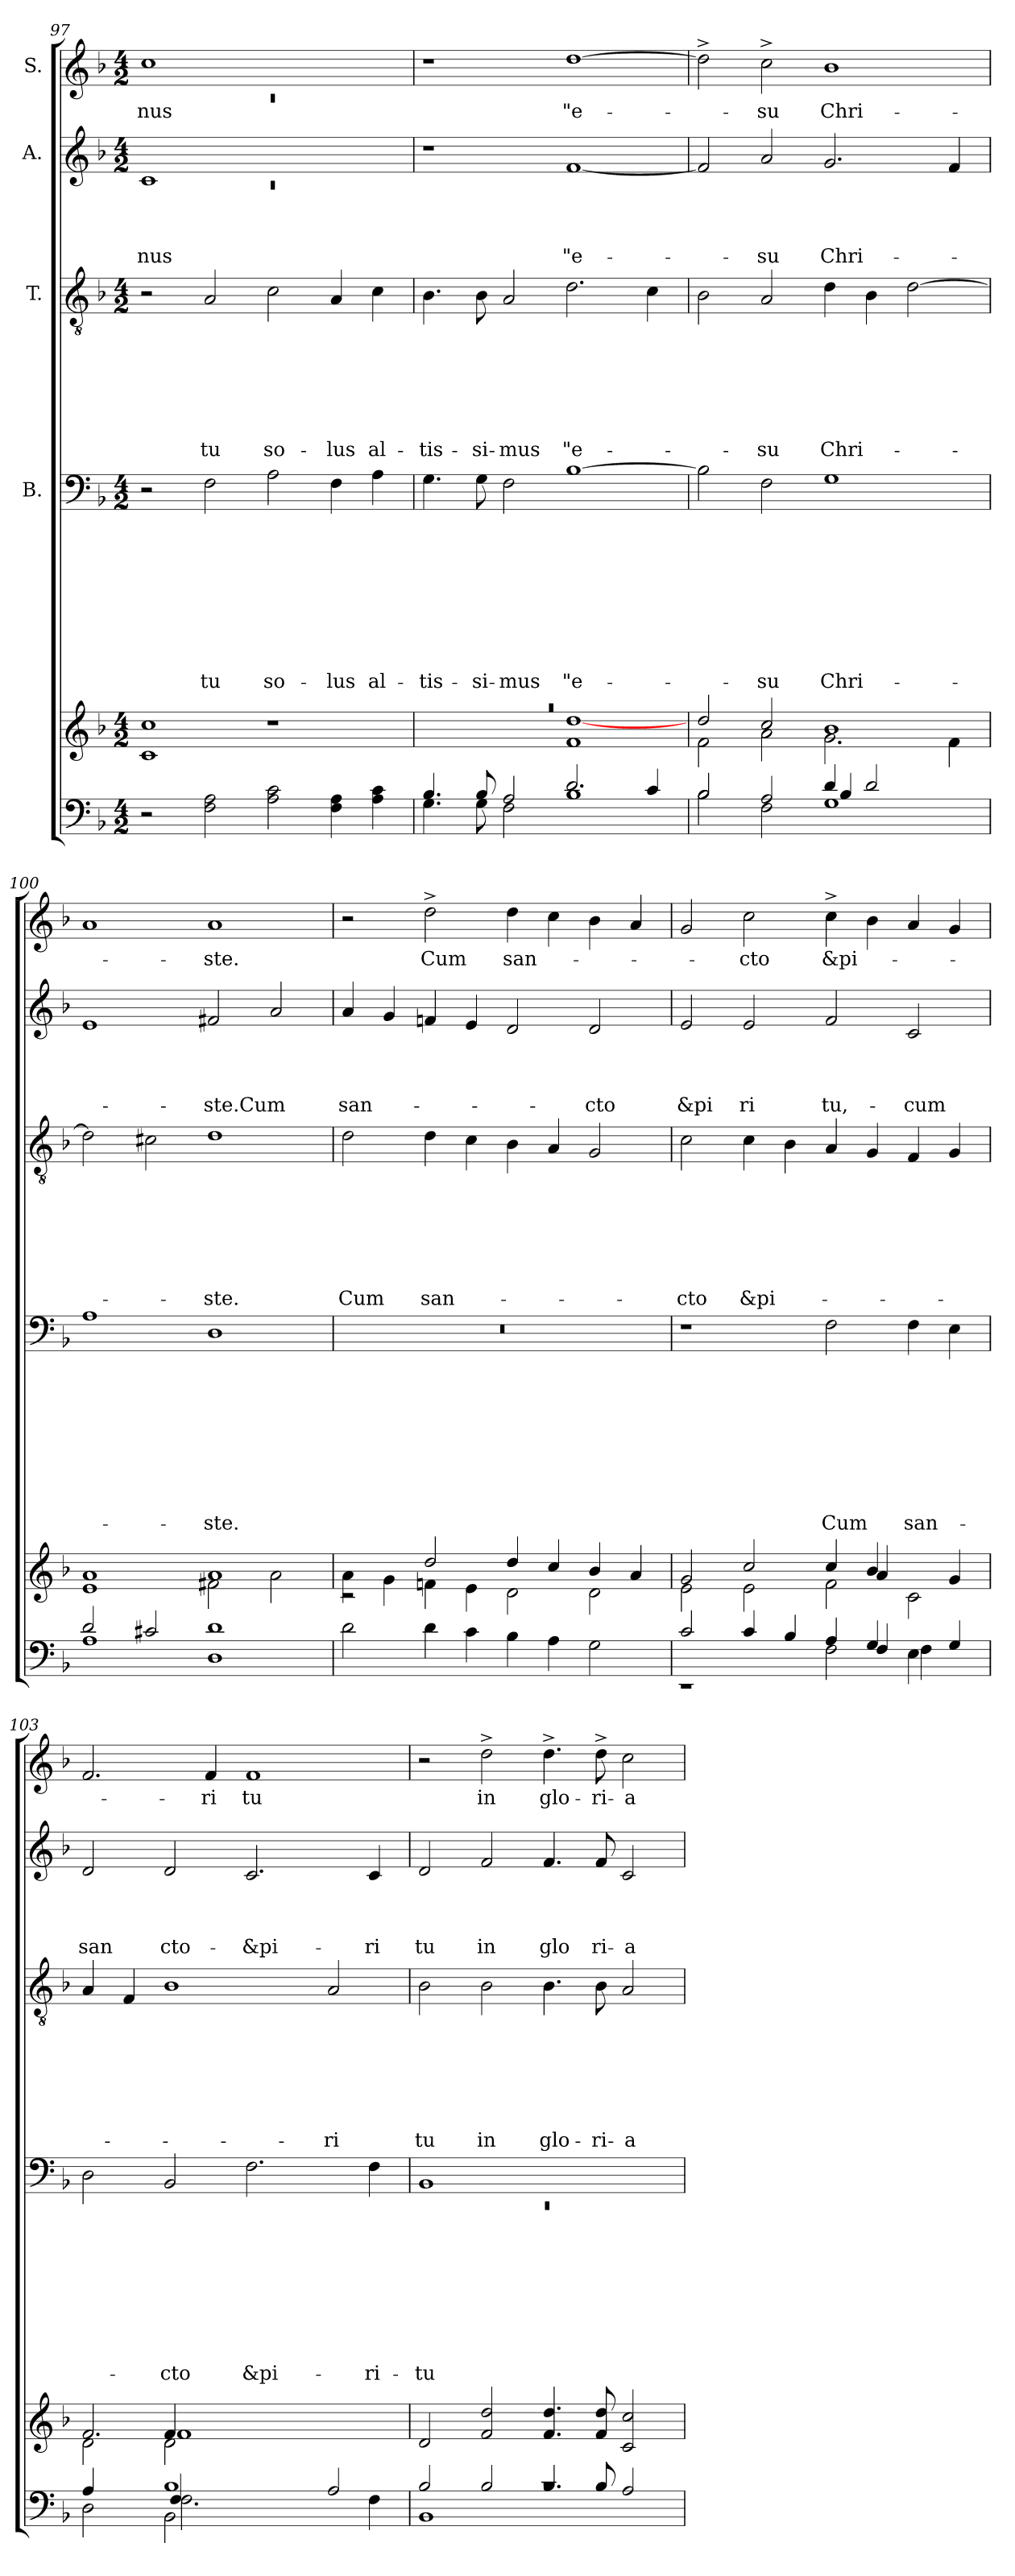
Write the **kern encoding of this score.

**kern	**kern	**kern	**text	**text	**text	**text	**text	**text	**text	**text	**text	**kern	**text	**text	**text	**text	**text	**text	**text	**kern	**text	**text	**text	**text	**kern	**text
*part5	*part5	*part4	*part4	*part4	*part4	*part4	*part4	*part4	*part4	*part4	*part4	*part3	*part3	*part3	*part3	*part3	*part3	*part3	*part3	*part2	*part2	*part2	*part2	*part2	*part1	*part1
*staff6	*staff5	*staff4	*staff4	*staff4	*staff4	*staff4	*staff4	*staff4	*staff4	*staff4	*staff4	*staff3	*staff3	*staff3	*staff3	*staff3	*staff3	*staff3	*staff3	*staff2	*staff2	*staff2	*staff2	*staff2	*staff1	*staff1
*	*	*I"B.	*	*	*	*	*	*	*	*	*	*I"T.	*	*	*	*	*	*	*	*I"A.	*	*	*	*	*I"S.	*
*clefF4	*clefG2	*clefF4	*	*	*	*	*	*	*	*	*	*clefGv2	*	*	*	*	*	*	*	*clefG2	*	*	*	*	*clefG2	*
*k[b-]	*k[b-]	*k[b-]	*	*	*	*	*	*	*	*	*	*k[b-]	*	*	*	*	*	*	*	*k[b-]	*	*	*	*	*k[b-]	*
*F:	*F:	*F:	*	*	*	*	*	*	*	*	*	*F:	*	*	*	*	*	*	*	*F:	*	*	*	*	*F:	*
*M4/2	*M4/2	*M4/2	*	*	*	*	*	*	*	*	*	*M4/2	*	*	*	*	*	*	*	*M4/2	*	*	*	*	*M4/2	*
=97	=97	=97	=97	=97	=97	=97	=97	=97	=97	=97	=97	=97	=97	=97	=97	=97	=97	=97	=97	=97	=97	=97	=97	=97	=97	=97
*	*	*	*	*	*	*	*	*	*	*	*	*	*	*	*	*	*	*	*	*^	*	*	*	*	*^	*
!	!	!	!	!	!	!	!	!	!	!	!	!	!	!	!	!	!	!	!	!	!LO:N:vis=1	!	!	!	!LO:LY:b	!	!LO:N:vis=1	!LO:LY:b
2r	1c 1cc	2r	.	.	.	.	.	.	.	.	.	2r	.	.	.	.	.	.	.	1c	0rc	.	.	.	-nus	1cc	0rc	-nus
!	!	!	!	!	!	!	!	!	!	!	!LO:LY:b	!	!	!	!	!	!	!	!LO:LY:b	!	!	!	!	!	!	!	!	!
2F\ 2A\	.	2F\	.	.	.	.	.	.	.	.	tu	2A/	.	.	.	.	.	.	tu	.	.	.	.	.	.	.	.	.
!	!	!	!	!	!	!	!	!	!	!	!LO:LY:b	!	!	!	!	!	!	!	!LO:LY:b	!	!	!	!	!	!	!	!	!
2A\ 2c\	1r	2A\	.	.	.	.	.	.	.	.	so-	2c\	.	.	.	.	.	.	so-	1ryy	.	.	.	.	.	1ryy	.	.
!	!	!	!	!	!	!	!	!	!	!	!LO:LY:b	!	!	!	!	!	!	!	!LO:LY:b	!	!	!	!	!	!	!	!	!
4F\ 4A\	.	4F\	.	.	.	.	.	.	.	.	-lus	4A/	.	.	.	.	.	.	-lus	.	.	.	.	.	.	.	.	.
!	!	!	!	!	!	!	!	!	!	!	!LO:LY:b	!	!	!	!	!	!	!	!LO:LY:b	!	!	!	!	!	!	!	!	!
4A\ 4c\	.	4A\	.	.	.	.	.	.	.	.	al-	4c\	.	.	.	.	.	.	al-	.	.	.	.	.	.	.	.	.
*	*	*	*	*	*	*	*	*	*	*	*	*	*	*	*	*	*	*	*	*v	*v	*	*	*	*	*	*	*
*	*	*	*	*	*	*	*	*	*	*	*	*	*	*	*	*	*	*	*	*	*	*	*	*	*v	*v	*
=98	=98	=98	=98	=98	=98	=98	=98	=98	=98	=98	=98	=98	=98	=98	=98	=98	=98	=98	=98	=98	=98	=98	=98	=98	=98	=98
*^	*	*	*	*	*	*	*	*	*	*	*	*	*	*	*	*	*	*	*	*	*	*	*	*	*	*
!	!	!LO:N:vis=1	!	!	!	!	!	!	!	!	!	!LO:LY:b	!	!	!	!	!	!	!	!LO:LY:b	!	!	!	!	!	!	!
*	*	*^	*	*	*	*	*	*	*	*	*	*	*	*	*	*	*	*	*	*	*	*	*	*	*	*	*
4.G\	4.B-/	0raa	1ryy	4.G\	.	.	.	.	.	.	.	.	-tis-	4.B-\	.	.	.	.	.	.	-tis-	1r	.	.	.	.	1r	.
!	!	!	!	!	!	!	!	!	!	!	!	!	!LO:LY:b	!	!	!	!	!	!	!	!LO:LY:b	!	!	!	!	!	!	!
8G\	8B-/	.	.	8G\	.	.	.	.	.	.	.	.	-si-	8B-\	.	.	.	.	.	.	-si-	.	.	.	.	.	.	.
!	!	!	!	!	!	!	!	!	!	!	!	!	!LO:LY:b	!	!	!	!	!	!	!	!LO:LY:b	!	!	!	!	!	!	!
2A/	2F\	.	.	2F\	.	.	.	.	.	.	.	.	-mus	2A/	.	.	.	.	.	.	-mus	.	.	.	.	.	.	.
!	!	!	!	!	!	!	!	!	!	!	!	!	!LO:LY:b	!	!	!	!	!	!	!	!LO:LY:b	!	!	!	!	!LO:LY:b	!	!LO:LY:b
2.d/	1B-	.	1f [>1dd	[>1B-	.	.	.	.	.	.	.	.	"e-	2.d\	.	.	.	.	.	.	"e-	[<1f	.	.	.	"e-	[>1dd	"e-
4c/	.	.	.	.	.	.	.	.	.	.	.	.	.	4c\	.	.	.	.	.	.	.	.	.	.	.	.	.	.
=99	=99	=99	=99	=99	=99	=99	=99	=99	=99	=99	=99	=99	=99	=99	=99	=99	=99	=99	=99	=99	=99	=99	=99	=99	=99	=99	=99	=99
*	*^	*	*	*	*	*	*	*	*	*	*	*	*	*	*	*	*	*	*	*	*	*	*	*	*	*	*	*
2B-\	2B-/	1ryy	2dd/	2f\	2B-\]	.	.	.	.	.	.	.	.	.	2B-\	.	.	.	.	.	.	.	2f/]	.	.	.	.	2dd^>\]	.
!	!	!	!	!	!	!	!	!	!	!	!	!	!	!LO:LY:b	!	!	!	!	!	!	!	!LO:LY:b	!	!	!	!	!LO:LY:b	!	!LO:LY:b
2A/	2F\	.	2a\	2cc/	2F\	.	.	.	.	.	.	.	.	-su	2A/	.	.	.	.	.	.	-su	2a/	.	.	.	-su	2cc^>\	-su
!	!	!	!	!	!	!	!	!	!	!	!	!	!	!LO:LY:b	!	!	!	!	!	!	!	!LO:LY:b	!	!	!	!	!LO:LY:b	!	!LO:LY:b
1G	4d/	4B-/	1b-	2.g\	1G	.	.	.	.	.	.	.	.	Chri-	4d\	.	.	.	.	.	.	Chri-	2.g/	.	.	.	Chri-	1b-	Chri-
.	2.ryy	2d/	.	.	.	.	.	.	.	.	.	.	.	.	4B-\	.	.	.	.	.	.	.	.	.	.	.	.	.	.
.	.	.	.	.	.	.	.	.	.	.	.	.	.	.	[>2d\	.	.	.	.	.	.	.	.	.	.	.	.	.	.
.	.	4ryy	.	4f\	.	.	.	.	.	.	.	.	.	.	.	.	.	.	.	.	.	.	4f/	.	.	.	.	.	.
*	*v	*v	*	*	*	*	*	*	*	*	*	*	*	*	*	*	*	*	*	*	*	*	*	*	*	*	*	*	*
=100	=100	=100	=100	=100	=100	=100	=100	=100	=100	=100	=100	=100	=100	=100	=100	=100	=100	=100	=100	=100	=100	=100	=100	=100	=100	=100	=100	=100
1A	2d/	1e 1a	1ryy	1A	.	.	.	.	.	.	.	.	.	2d\]	.	.	.	.	.	.	.	1e	.	.	.	.	1a	.
.	2c#X/	.	.	.	.	.	.	.	.	.	.	.	.	2c#X\	.	.	.	.	.	.	.	.	.	.	.	.	.	.
!	!	!	!	!	!	!	!	!	!	!	!	!	!LO:LY:b	!	!	!	!	!	!	!	!LO:LY:b	!	!	!	!	!LO:LY:b	!	!LO:LY:b
1ryy	1D 1d	1a	2f#X\	1D	.	.	.	.	.	.	.	.	-ste.	1d	.	.	.	.	.	.	-ste.	2f#X/	.	.	.	-ste.Cum	1a	-ste.
.	.	.	2a\	.	.	.	.	.	.	.	.	.	.	.	.	.	.	.	.	.	.	2a/	.	.	.	.	.	.
*v	*v	*	*	*	*	*	*	*	*	*	*	*	*	*	*	*	*	*	*	*	*	*	*	*	*	*	*	*
=101	=101	=101	=101	=101	=101	=101	=101	=101	=101	=101	=101	=101	=101	=101	=101	=101	=101	=101	=101	=101	=101	=101	=101	=101	=101	=101	=101
!	!	!	!LO:N:vis=1	!	!	!	!	!	!	!	!	!	!	!	!	!	!	!	!	!LO:LY:b	!	!	!	!	!LO:LY:b	!	!
2d\	4a\	2rc	0r	.	.	.	.	.	.	.	.	.	2d\	.	.	.	.	.	.	Cum	4a/	.	.	.	san-	2r	.
.	4g\	.	.	.	.	.	.	.	.	.	.	.	.	.	.	.	.	.	.	.	4g/	.	.	.	.	.	.
!	!	!	!	!	!	!	!	!	!	!	!	!	!	!	!	!	!	!	!	!LO:LY:b	!	!	!	!	!	!	!LO:LY:b
4d\	2dd/	4fn\	.	.	.	.	.	.	.	.	.	.	4d\	.	.	.	.	.	.	san-	4fn/	.	.	.	.	2dd^>\	Cum
4c\	.	4e\	.	.	.	.	.	.	.	.	.	.	4c\	.	.	.	.	.	.	.	4e/	.	.	.	.	.	.
!	!	!	!	!	!	!	!	!	!	!	!	!	!	!	!	!	!	!	!	!	!	!	!	!	!	!	!LO:LY:b
4B-\	4dd/	2d\	.	.	.	.	.	.	.	.	.	.	4B-\	.	.	.	.	.	.	.	2d/	.	.	.	.	4dd\	san-
4A\	4cc/	.	.	.	.	.	.	.	.	.	.	.	4A/	.	.	.	.	.	.	.	.	.	.	.	.	4cc\	.
!	!	!	!	!	!	!	!	!	!	!	!	!	!	!	!	!	!	!	!	!	!	!	!	!	!LO:LY:b	!	!
2G\	2d\	4b-/	.	.	.	.	.	.	.	.	.	.	2G/	.	.	.	.	.	.	.	2d/	.	.	.	-cto	4b-\	.
.	.	4a/	.	.	.	.	.	.	.	.	.	.	.	.	.	.	.	.	.	.	.	.	.	.	.	4a/	.
!!LO:LB:g=z
=102	=102	=102	=102	=102	=102	=102	=102	=102	=102	=102	=102	=102	=102	=102	=102	=102	=102	=102	=102	=102	=102	=102	=102	=102	=102	=102	=102
*^	*	*^	*	*	*	*	*	*	*	*	*	*	*	*	*	*	*	*	*	*	*	*	*	*	*	*	*
*	*^	*	*	*	*	*	*	*	*	*	*	*	*	*	*	*	*	*	*	*	*	*	*	*	*	*	*	*	*
!	!	!	!	!	!	!	!	!	!	!	!	!	!	!	!	!	!	!	!	!	!	!	!LO:LY:b	!	!	!	!	!LO:LY:b	!	!
2c/	1rEE	1ryy	2e\	2g/	1ryy	1r	.	.	.	.	.	.	.	.	.	2c\	.	.	.	.	.	.	-cto	2e/	.	.	.	&pi	2g/	.
!	!	!	!	!	!	!	!	!	!	!	!	!	!	!	!	!	!	!	!	!	!	!	!LO:LY:b	!	!	!	!	!LO:LY:b	!	!LO:LY:b
4c/	.	.	2cc/	2e\	.	.	.	.	.	.	.	.	.	.	.	4c\	.	.	.	.	.	.	&pi-	2e/	.	.	.	ri	2cc\	-cto
4B-/	.	.	.	.	.	.	.	.	.	.	.	.	.	.	.	4B-\	.	.	.	.	.	.	.	.	.	.	.	.	.	.
!	!	!	!	!	!	!	!	!	!	!	!	!	!	!	!LO:LY:b	!	!	!	!	!	!	!	!	!	!	!	!	!LO:LY:b	!	!LO:LY:b
2F\	4A/	4ryy	2f\	4cc/	4ryy	2F\	.	.	.	.	.	.	.	.	Cum	4A/	.	.	.	.	.	.	.	2f/	.	.	.	tu,-	4cc^>\	&pi-
.	4G/	4F/	.	4b-/	4a/	.	.	.	.	.	.	.	.	.	.	4G/	.	.	.	.	.	.	.	.	.	.	.	.	4b-\	.
!	!	!	!	!	!	!	!	!	!	!	!	!	!	!	!LO:LY:b	!	!	!	!	!	!	!	!	!	!	!	!	!LO:LY:b	!	!
4E\	4F\	4ryy	2ryy	2c\	4ryy	4F\	.	.	.	.	.	.	.	.	san-	4F/	.	.	.	.	.	.	.	2c/	.	.	.	-cum	4a/	.
4ryy	4ryy	4G/	.	.	4g/	4E\	.	.	.	.	.	.	.	.	.	4G/	.	.	.	.	.	.	.	.	.	.	.	.	4g/	.
=103	=103	=103	=103	=103	=103	=103	=103	=103	=103	=103	=103	=103	=103	=103	=103	=103	=103	=103	=103	=103	=103	=103	=103	=103	=103	=103	=103	=103	=103	=103
*	*	*^	*	*	*^	*	*	*	*	*	*	*	*	*	*	*	*	*	*	*	*	*	*	*	*	*	*	*	*	*
!	!	!	!	!	!	!	!	!	!	!	!	!	!	!	!	!	!	!	!	!	!	!	!	!	!	!	!	!	!	!LO:LY:b	!	!
2D\	4A/	2ryy	2ryy	2d\	2.f/	2ryy	2ryy	2D\	.	.	.	.	.	.	.	.	.	4A/	.	.	.	.	.	.	.	2d/	.	.	.	san	2.f/	.
.	4ryy	.	.	.	.	.	.	.	.	.	.	.	.	.	.	.	.	4F/	.	.	.	.	.	.	.	.	.	.	.	.	.	.
!	!	!	!	!	!	!	!	!	!	!	!	!	!	!	!	!	!LO:LY:b	!	!	!	!	!	!	!	!	!	!	!	!	!LO:LY:b	!	!
1B-	4F/	2BB-\	2.F\	2d\	.	4f/	1f	2BB-/	.	.	.	.	.	.	.	.	-cto	1B-	.	.	.	.	.	.	.	2d/	.	.	.	cto-	.	.
!	!	!	!	!	!	!	!	!	!	!	!	!	!	!	!	!	!	!	!	!	!	!	!	!	!	!	!	!	!	!	!	!LO:LY:b
.	1ryy	.	.	.	2ryy	2ryy	.	.	.	.	.	.	.	.	.	.	.	.	.	.	.	.	.	.	.	.	.	.	.	.	4f/	-ri
!	!	!	!	!	!	!	!	!	!	!	!	!	!	!	!	!	!LO:LY:b	!	!	!	!	!	!	!	!	!	!	!	!	!LO:LY:b	!	!LO:LY:b
.	.	1ryy	.	2ryy	.	.	.	2.F\	.	.	.	.	.	.	.	.	&pi-	.	.	.	.	.	.	.	.	2.c/	.	.	.	-&pi-	1f	tu
.	.	.	4ryy	.	2.ryy	2.ryy	.	.	.	.	.	.	.	.	.	.	.	.	.	.	.	.	.	.	.	.	.	.	.	.	.	.
!	!	!	!	!	!	!	!	!	!	!	!	!	!	!	!	!	!	!	!	!	!	!	!	!	!LO:LY:b	!	!	!	!	!	!	!
4ryy	.	.	2A/	2ryy	.	.	2ryy	.	.	.	.	.	.	.	.	.	.	2A/	.	.	.	.	.	.	-ri	.	.	.	.	.	.	.
!	!	!	!	!	!	!	!	!	!	!	!	!	!	!	!	!	!LO:LY:b	!	!	!	!	!	!	!	!	!	!	!	!	!LO:LY:b	!	!
4F\	4ryy	.	.	.	.	.	.	4F\	.	.	.	.	.	.	.	.	-ri-	.	.	.	.	.	.	.	.	4c/	.	.	.	-ri	.	.
*	*v	*v	*v	*	*	*	*	*	*	*	*	*	*	*	*	*	*	*	*	*	*	*	*	*	*	*	*	*	*	*	*	*
*	*	*v	*v	*v	*v	*	*	*	*	*	*	*	*	*	*	*	*	*	*	*	*	*	*	*	*	*	*	*	*	*
=104	=104	=104	=104	=104	=104	=104	=104	=104	=104	=104	=104	=104	=104	=104	=104	=104	=104	=104	=104	=104	=104	=104	=104	=104	=104	=104	=104
*	*	*	*^	*	*	*	*	*	*	*	*	*	*	*	*	*	*	*	*	*	*	*	*	*	*	*	*
!	!	!	!	!LO:N:vis=1	!	!	!	!	!	!	!	!	!LO:LY:b	!	!	!	!	!	!	!	!LO:LY:b	!	!	!	!	!LO:LY:b	!	!
1BB-	2B-/	2d/	1BB-	0rEE	.	.	.	.	.	.	.	.	-tu	2B-\	.	.	.	.	.	.	tu	2d/	.	.	.	tu	2r	.
!	!	!	!	!	!	!	!	!	!	!	!	!	!	!	!	!	!	!	!	!	!LO:LY:b	!	!	!	!	!LO:LY:b	!	!LO:LY:b
.	2B-/	2f/ 2dd/	.	.	.	.	.	.	.	.	.	.	.	2B-\	.	.	.	.	.	.	in	2f/	.	.	.	in	2dd^>\	in
!	!	!	!	!	!	!	!	!	!	!	!	!	!	!	!	!	!	!	!	!	!LO:LY:b	!	!	!	!	!LO:LY:b	!	!LO:LY:b
1rc	4.B-/	4.f/ 4.dd/	1ryy	.	.	.	.	.	.	.	.	.	.	4.B-\	.	.	.	.	.	.	glo-	4.f/	.	.	.	glo	4.dd^>\	glo-
!	!	!	!	!	!	!	!	!	!	!	!	!	!	!	!	!	!	!	!	!	!LO:LY:b	!	!	!	!	!LO:LY:b	!	!LO:LY:b
.	8B-/	8f/ 8dd/	.	.	.	.	.	.	.	.	.	.	.	8B-\	.	.	.	.	.	.	-ri-	8f/	.	.	.	ri-	8dd^>\	-ri-
!	!	!	!	!	!	!	!	!	!	!	!	!	!	!	!	!	!	!	!	!	!LO:LY:b	!	!	!	!	!LO:LY:b	!	!LO:LY:b
.	2A/	2c/ 2cc/	.	.	.	.	.	.	.	.	.	.	.	2A/	.	.	.	.	.	.	-a	2c/	.	.	.	-a	2cc\	-a
*v	*v	*	*v	*v	*	*	*	*	*	*	*	*	*	*	*	*	*	*	*	*	*	*	*	*	*	*	*	*
=	=	=	=	=	=	=	=	=	=	=	=	=	=	=	=	=	=	=	=	=	=	=	=	=	=	=
*-	*-	*-	*-	*-	*-	*-	*-	*-	*-	*-	*-	*-	*-	*-	*-	*-	*-	*-	*-	*-	*-	*-	*-	*-	*-	*-
